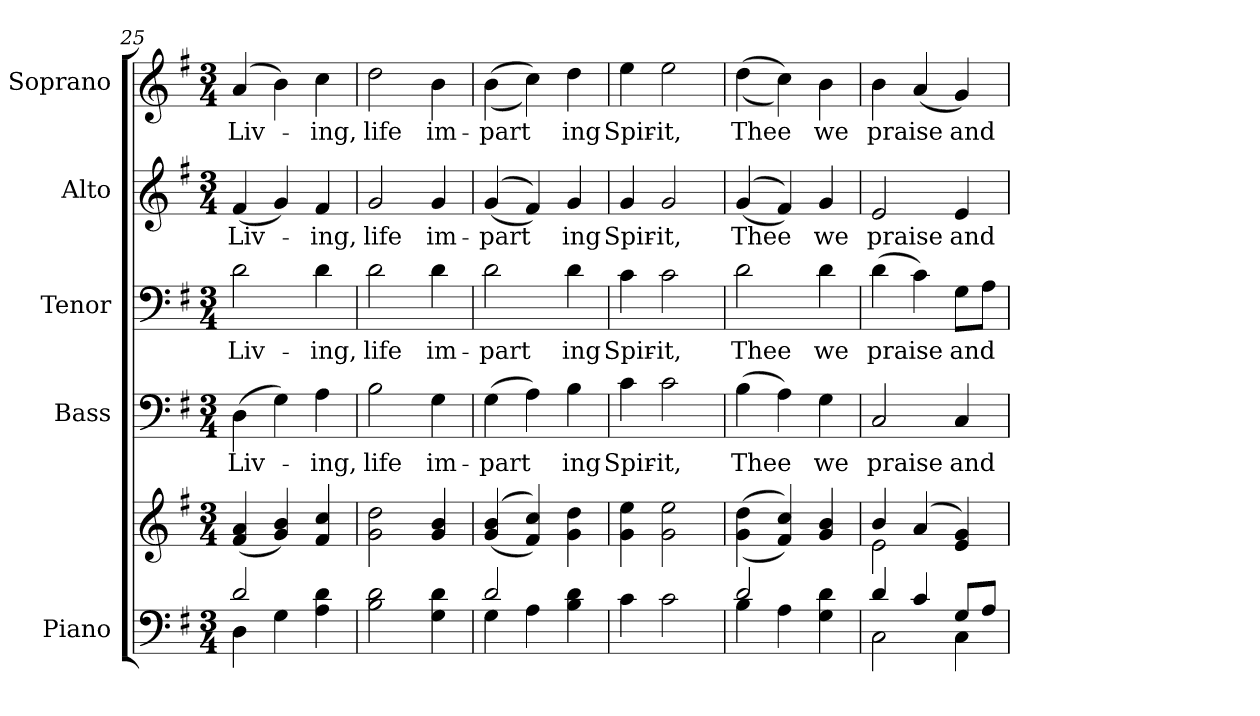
**kern	**kern	**kern	**text	**kern	**text	**kern	**text	**kern	**text
*part5	*part5	*part4	*part4	*part3	*part3	*part2	*part2	*part1	*part1
*staff6	*staff5	*staff4	*staff4	*staff3	*staff3	*staff2	*staff2	*staff1	*staff1
*I"Piano	*	*I"Bass	*	*I"Tenor	*	*I"Alto	*	*I"Soprano	*
*I'Pno.	*	*I'B.	*	*I'T.	*	*I'A.	*	*I'S.	*
!!LO:PB:g=z
*clefF4	*clefG2	*clefF4	*	*clefF4	*	*clefG2	*	*clefG2	*
*k[f#]	*k[f#]	*k[f#]	*	*k[f#]	*	*k[f#]	*	*k[f#]	*
*G:	*G:	*G:	*	*G:	*	*G:	*	*G:	*
*M3/4	*M3/4	*M3/4	*	*M3/4	*	*M3/4	*	*M3/4	*
=25	=25	=25	=25	=25	=25	=25	=25	=25	=25
*^	*	*	*	*	*	*	*	*	*
!	!	!	!	!LO:LY:b:color=#000000	!	!	!	!	!	!
!	!	!	!	!	!	!LO:LY:b:color=#000000	!	!	!	!
!	!	!	!	!	!	!	!	!LO:LY:b:color=#000000	!	!
!	!	!	!	!	!	!	!	!	!	!LO:LY:b:color=#000000
2di/	4Di\	(4f#i/ 4ai	(4Di\	Liv-	2di\	Liv-	(4f#i/	Liv-	(4ai/	Liv-
.	4Gi\	4gi/ 4bi)	4Gi\)	.	.	.	4gi/)	.	4bi\)	.
!	!	!	!	!LO:LY:b:color=#000000	!	!	!	!	!	!
!	!	!	!	!	!	!LO:LY:b:color=#000000	!	!	!	!
!	!	!	!	!	!	!	!	!LO:LY:b:color=#000000	!	!
!	!	!	!	!	!	!	!	!	!	!LO:LY:b:color=#000000
4Ai\ 4di	4ryy	4f#i/ 4cci	4Ai\	-ing,	4di\	-ing,	4f#i/	-ing,	4cci\	-ing,
*v	*v	*	*	*	*	*	*	*	*	*
=26	=26	=26	=26	=26	=26	=26	=26	=26	=26
*^	*	*	*	*	*	*	*	*	*
!	!	!	!	!LO:LY:b:color=#000000	!	!	!	!	!	!
*v	*v	*	*	*	*	*	*	*	*	*
*^	*	*	*	*	*	*	*	*	*
!	!	!	!	!	!	!LO:LY:b:color=#000000	!	!	!	!
*v	*v	*	*	*	*	*	*	*	*	*
*^	*	*	*	*	*	*	*	*	*
!	!	!	!	!	!	!	!	!LO:LY:b:color=#000000	!	!
*v	*v	*	*	*	*	*	*	*	*	*
*^	*	*	*	*	*	*	*	*	*
!	!	!	!	!	!	!	!	!	!	!LO:LY:b:color=#000000
*v	*v	*	*	*	*	*	*	*	*	*
2Bi\ 2di	2gi\ 2ddi	2Bi\	life	2di\	life	2gi/	life	2ddi\	life
!	!	!	!LO:LY:b:color=#000000	!	!	!	!	!	!
!	!	!	!	!	!LO:LY:b:color=#000000	!	!	!	!
!	!	!	!	!	!	!	!LO:LY:b:color=#000000	!	!
!	!	!	!	!	!	!	!	!	!LO:LY:b:color=#000000
4Gi\ 4di	4gi/ 4bi	4Gi\	im-	4di\	im-	4gi/	im-	4bi\	im-
=27	=27	=27	=27	=27	=27	=27	=27	=27	=27
*^	*	*	*	*	*	*	*	*	*
!	!	!	!	!LO:LY:b:color=#000000	!	!	!	!	!	!
!	!	!	!	!	!	!LO:LY:b:color=#000000	!	!	!	!
!	!	!	!	!	!	!	!	!LO:LY:b:color=#000000	!	!
!	!	!	!	!	!	!	!	!	!	!LO:LY:b:color=#000000
2di/	4Gi\	((4gi/ 4bi	(4Gi\	-part	2di\	-part	((4gi/	-part	((4bi\	-part
.	4Ai\	4f#i/ 4cci))	4Ai\)	.	.	.	4f#i/))	.	4cci\))	.
!	!	!	!	!LO:LY:b:color=#000000	!	!	!	!	!	!
!	!	!	!	!	!	!LO:LY:b:color=#000000	!	!	!	!
!	!	!	!	!	!	!	!	!LO:LY:b:color=#000000	!	!
!	!	!	!	!	!	!	!	!	!	!LO:LY:b:color=#000000
4Bi\ 4di	4ryy	4gi\ 4ddi	4Bi\	ing	4di\	ing	4gi/	ing	4ddi\	ing
*v	*v	*	*	*	*	*	*	*	*	*
!!LO:PB:g=z
=28	=28	=28	=28	=28	=28	=28	=28	=28	=28
*^	*	*	*	*	*	*	*	*	*
!	!	!	!	!LO:LY:b:color=#000000	!	!	!	!	!	!
*v	*v	*	*	*	*	*	*	*	*	*
*^	*	*	*	*	*	*	*	*	*
!	!	!	!	!	!	!LO:LY:b:color=#000000	!	!	!	!
*v	*v	*	*	*	*	*	*	*	*	*
*^	*	*	*	*	*	*	*	*	*
!	!	!	!	!	!	!	!	!LO:LY:b:color=#000000	!	!
*v	*v	*	*	*	*	*	*	*	*	*
*^	*	*	*	*	*	*	*	*	*
!	!	!	!	!	!	!	!	!	!	!LO:LY:b:color=#000000
*v	*v	*	*	*	*	*	*	*	*	*
4ci\	4gi\ 4eei	4ci\	Spir-	4ci\	Spir-	4gi/	Spir-	4eei\	Spir-
!	!	!	!LO:LY:b:color=#000000	!	!	!	!	!	!
!	!	!	!	!	!LO:LY:b:color=#000000	!	!	!	!
!	!	!	!	!	!	!	!LO:LY:b:color=#000000	!	!
!	!	!	!	!	!	!	!	!	!LO:LY:b:color=#000000
2ci\	2gi\ 2eei	2ci\	-it,	2ci\	-it,	2gi/	-it,	2eei\	-it,
=29	=29	=29	=29	=29	=29	=29	=29	=29	=29
*^	*	*	*	*	*	*	*	*	*
!	!	!	!	!LO:LY:b:color=#000000	!	!	!	!	!	!
!	!	!	!	!	!	!LO:LY:b:color=#000000	!	!	!	!
!	!	!	!	!	!	!	!	!LO:LY:b:color=#000000	!	!
!	!	!	!	!	!	!	!	!	!	!LO:LY:b:color=#000000
2di/	4Bi\	((4gi\ 4ddi	(4Bi\	Thee	2di\	Thee	((4gi/	Thee	((4ddi\	Thee
.	4Ai\	4f#i/ 4cci))	4Ai\)	.	.	.	4f#i/))	.	4cci\))	.
!	!	!	!	!LO:LY:b:color=#000000	!	!	!	!	!	!
!	!	!	!	!	!	!LO:LY:b:color=#000000	!	!	!	!
!	!	!	!	!	!	!	!	!LO:LY:b:color=#000000	!	!
!	!	!	!	!	!	!	!	!	!	!LO:LY:b:color=#000000
4Gi\ 4di	4ryy	4gi/ 4bi	4Gi\	we	4di\	we	4gi/	we	4bi\	we
=30	=30	=30	=30	=30	=30	=30	=30	=30	=30	=30
*	*	*^	*	*	*	*	*	*	*	*
!	!	!	!	!	!LO:LY:b:color=#000000	!	!	!	!	!	!
!	!	!	!	!	!	!	!LO:LY:b:color=#000000	!	!	!	!
!	!	!	!	!	!	!	!	!	!LO:LY:b:color=#000000	!	!
!	!	!	!	!	!	!	!	!	!	!	!LO:LY:b:color=#000000
4di/	2Ci\	4bi/	2ei\	2Ci/	praise	(4di\	praise	2ei/	praise	4bi\	praise
4ci/	.	(4ai/	.	.	.	4ci\)	.	.	.	(4ai/	.
!	!	!	!	!	!LO:LY:b:color=#000000	!	!	!	!	!	!
!	!	!	!	!	!	!	!LO:LY:b:color=#000000	!	!	!	!
!	!	!	!	!	!	!	!	!	!LO:LY:b:color=#000000	!	!
!	!	!	!	!	!	!	!	!	!	!	!LO:LY:b:color=#000000
8Gi/L	4Ci\	4ei/ 4gi)	4ryy	4Ci/	and	8Gi\L	and	4ei/	and	4gi/)	and
8Ai/J	.	.	.	.	.	8Ai\J	.	.	.	.	.
*v	*v	*	*	*	*	*	*	*	*	*	*
*	*v	*v	*	*	*	*	*	*	*	*
=	=	=	=	=	=	=	=	=	=
*-	*-	*-	*-	*-	*-	*-	*-	*-	*-
